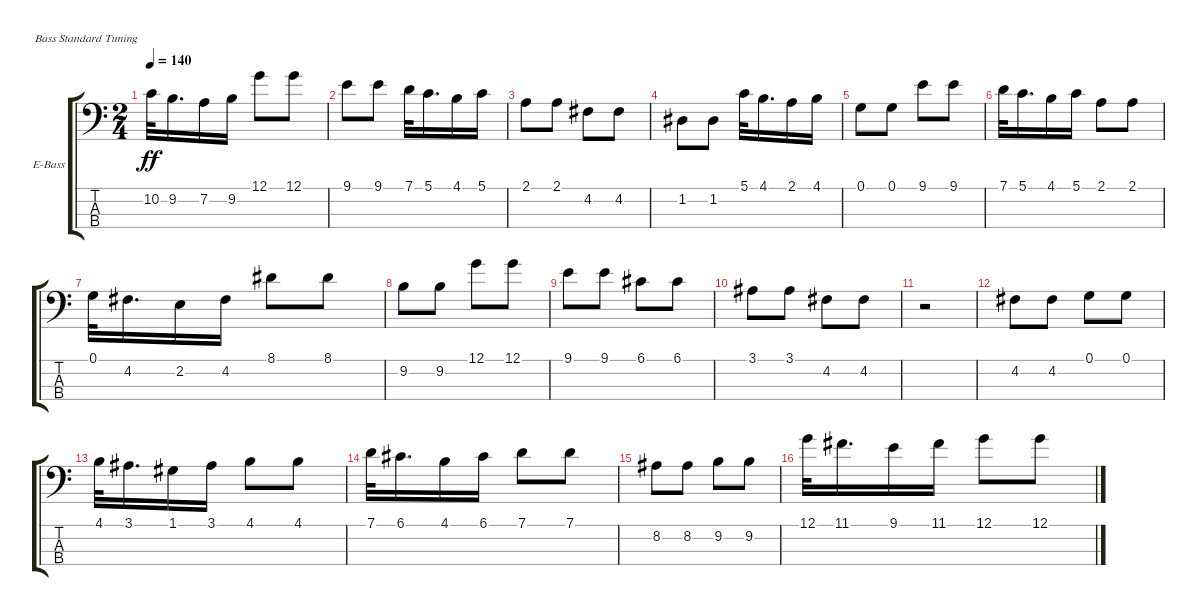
\bracketExtendMode groupsimilarinstruments
\firstSystemTrackNameOrientation horizontal
\otherSystemsTrackNameOrientation horizontal
\track ("Electric Bass" "E-Bass") {instrument electricbassfinger}
\staff {score tabs}
\tuning (G2 D2 A1 E1)
\ts (2 4)
\tempo 140
\clef f4
\scale
0.333333
\ks c
10.2.32{dy ff} 9.2.16{d} 7.2.16 9.2.16 12.1.8 12.1.8 |
\scale
0.333333 9.1.8 9.1.8 7.1.32 5.1.16{d} 4.1.16 5.1.16 |
\scale
0.333333 2.1.8 2.1.8 4.2.8 4.2.8 |
\scale
0.333333 1.2.8 1.2.8 5.1.32 4.1.16{d} 2.1.16 4.1.16 |
\scale
0.333333 0.1.8 0.1.8 9.1.8 9.1.8 |
\scale
0.333333 7.1.32 5.1.16{d} 4.1.16 5.1.16 2.1.8 2.1.8 |
\scale
0.333333 0.1.32 4.2.16{d} 2.2.16 4.2.16 8.1.8 8.1.8 |
\scale
0.333333 9.2.8 9.2.8 12.1.8 12.1.8 |
\scale
0.333333 9.1.8 9.1.8 6.1.8 6.1.8 |
\scale
0.333333 3.1.8 3.1.8 4.2.8 4.2.8 |
\scale
0.333333 r.2 |
\scale
0.333333 4.2.8 4.2.8 0.1.8 0.1.8 |
\scale
0.333333 4.1.32 3.1.16{d} 1.1.16 3.1.16 4.1.8 4.1.8 |
\scale
0.333333 7.1.32 6.1.16{d} 4.1.16 6.1.16 7.1.8 7.1.8 |
\scale
0.333333 8.2.8 8.2.8 9.2.8 9.2.8 |
\scale
0.333333 12.1.32 11.1.16{d} 9.1.16 11.1.16 12.1.8 12.1.8
